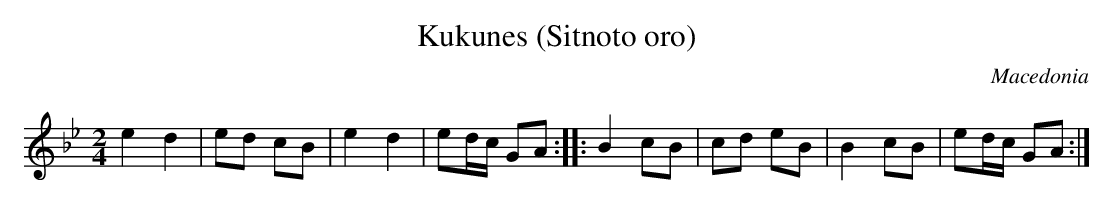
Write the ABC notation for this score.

X:1
T:Kukunes (Sitnoto oro)
L:1/8
M:2/4
O:Macedonia
K:G minor
e2d2|ed cB|e2d2|ed/c/ GA::\
B2cB|cd eB|B2cB|ed/c/ GA:|
